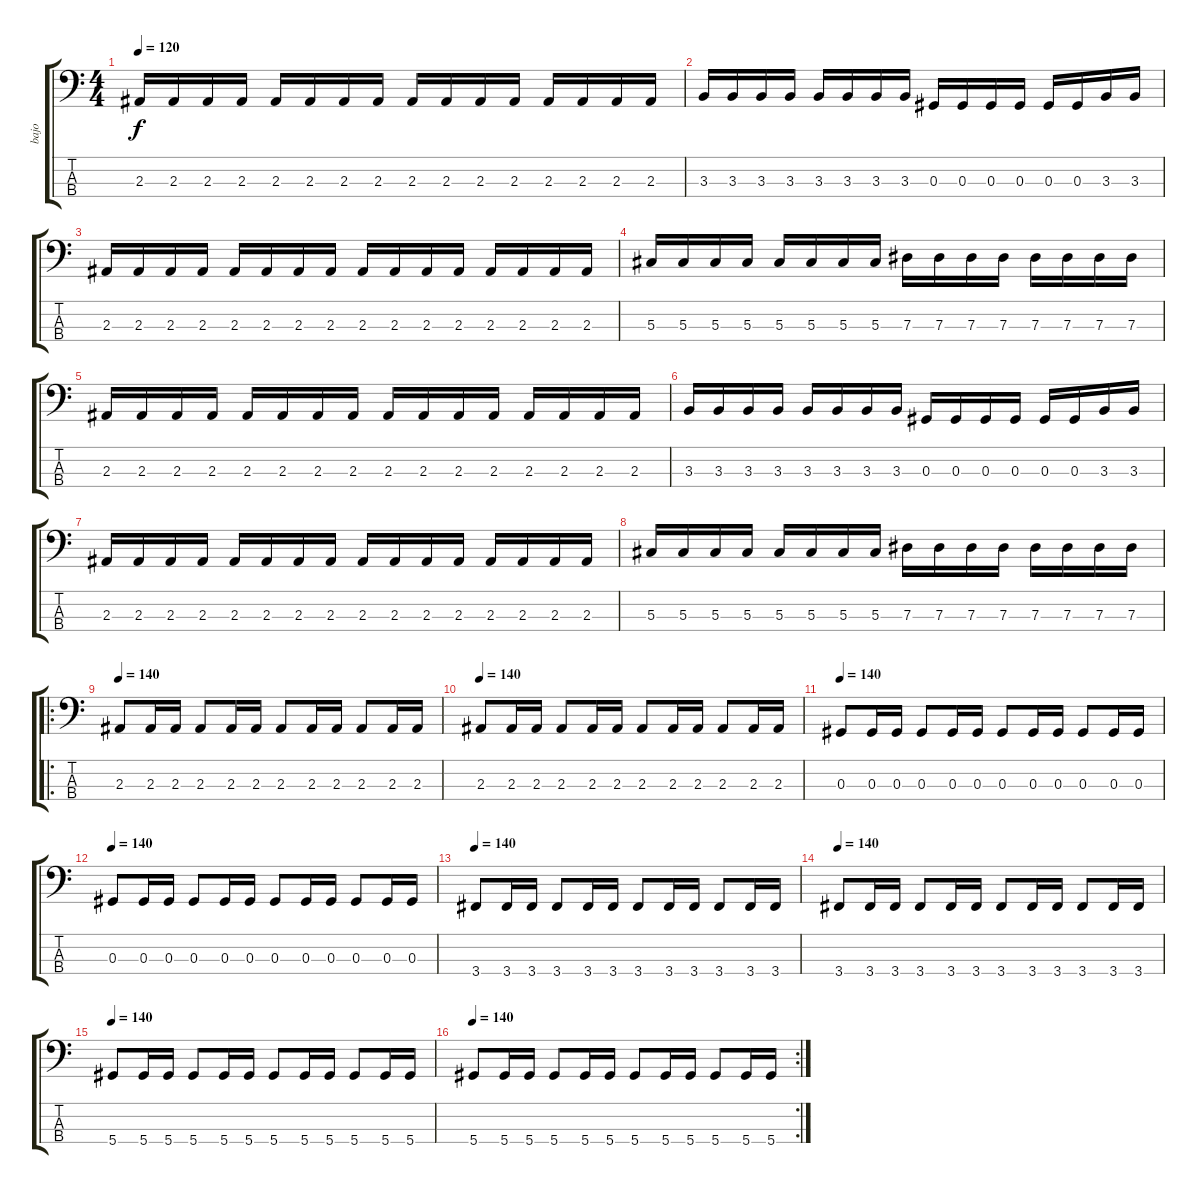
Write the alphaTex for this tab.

\track ("bajo" "bajo") {instrument electricbassfinger}
\staff {score tabs}
\tuning (Gb2 Db2 Ab1 Eb1) {hide}
\ts (4 4)
\tempo 120
\clef f4
\ks c
2.3.16{dy f} 2.3.16 2.3.16 2.3.16 2.3.16 2.3.16 2.3.16 2.3.16 2.3.16 2.3.16 2.3.16 2.3.16 2.3.16 2.3.16 2.3.16 2.3.16 |
3.3.16 3.3.16 3.3.16 3.3.16 3.3.16 3.3.16 3.3.16 3.3.16 0.3.16 0.3.16 0.3.16 0.3.16 0.3.16 0.3.16 3.3.16 3.3.16 |
2.3.16 2.3.16 2.3.16 2.3.16 2.3.16 2.3.16 2.3.16 2.3.16 2.3.16 2.3.16 2.3.16 2.3.16 2.3.16 2.3.16 2.3.16 2.3.16 |
5.3.16 5.3.16 5.3.16 5.3.16 5.3.16 5.3.16 5.3.16 5.3.16 7.3.16 7.3.16 7.3.16 7.3.16 7.3.16 7.3.16 7.3.16 7.3.16 |
2.3.16 2.3.16 2.3.16 2.3.16 2.3.16 2.3.16 2.3.16 2.3.16 2.3.16 2.3.16 2.3.16 2.3.16 2.3.16 2.3.16 2.3.16 2.3.16 |
3.3.16 3.3.16 3.3.16 3.3.16 3.3.16 3.3.16 3.3.16 3.3.16 0.3.16 0.3.16 0.3.16 0.3.16 0.3.16 0.3.16 3.3.16 3.3.16 |
2.3.16 2.3.16 2.3.16 2.3.16 2.3.16 2.3.16 2.3.16 2.3.16 2.3.16 2.3.16 2.3.16 2.3.16 2.3.16 2.3.16 2.3.16 2.3.16 |
5.3.16 5.3.16 5.3.16 5.3.16 5.3.16 5.3.16 5.3.16 5.3.16 7.3.16 7.3.16 7.3.16 7.3.16 7.3.16 7.3.16 7.3.16 7.3.16 |
\ro
\tempo 140
2.3.8 2.3.16 2.3.16 2.3.8 2.3.16 2.3.16 2.3.8 2.3.16 2.3.16 2.3.8 2.3.16 2.3.16 |
\tempo 140
2.3.8 2.3.16 2.3.16 2.3.8 2.3.16 2.3.16 2.3.8 2.3.16 2.3.16 2.3.8 2.3.16 2.3.16 |
\tempo 140
0.3.8 0.3.16 0.3.16 0.3.8 0.3.16 0.3.16 0.3.8 0.3.16 0.3.16 0.3.8 0.3.16 0.3.16 |
\tempo 140
0.3.8 0.3.16 0.3.16 0.3.8 0.3.16 0.3.16 0.3.8 0.3.16 0.3.16 0.3.8 0.3.16 0.3.16 |
\tempo 140
3.4.8 3.4.16 3.4.16 3.4.8 3.4.16 3.4.16 3.4.8 3.4.16 3.4.16 3.4.8 3.4.16 3.4.16 |
\tempo 140
3.4.8 3.4.16 3.4.16 3.4.8 3.4.16 3.4.16 3.4.8 3.4.16 3.4.16 3.4.8 3.4.16 3.4.16 |
\tempo 140
5.4.8 5.4.16 5.4.16 5.4.8 5.4.16 5.4.16 5.4.8 5.4.16 5.4.16 5.4.8 5.4.16 5.4.16 |
\rc 2
\tempo 140
5.4.8 5.4.16 5.4.16 5.4.8 5.4.16 5.4.16 5.4.8 5.4.16 5.4.16 5.4.8 5.4.16 5.4.16
